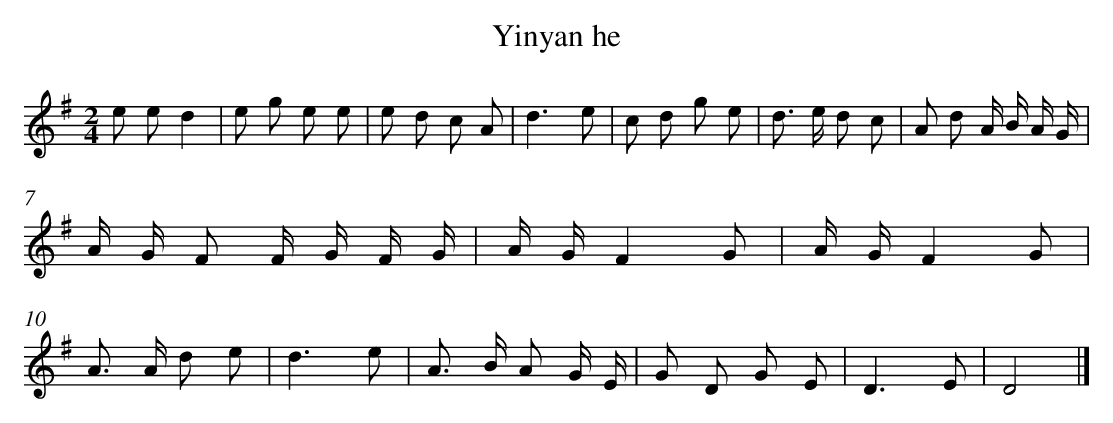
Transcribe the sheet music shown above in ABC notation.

X:1
T: Yinyan he
L: 1/8
M: 2/4
K: G
e ed2 [I:setbarnb 1]|
e g e e |
e d c A |
d3e |
c d g e |
d> e d c |
A d A/ B/ A/ G/ |
A/ G/ F F/ G/ F/ G/ |
A/ G/F2G |
A/ G/F2G |
A> A d e |
d3e |
A> B A G/ E/ |
G D G E |
D3E |
D4 |]
